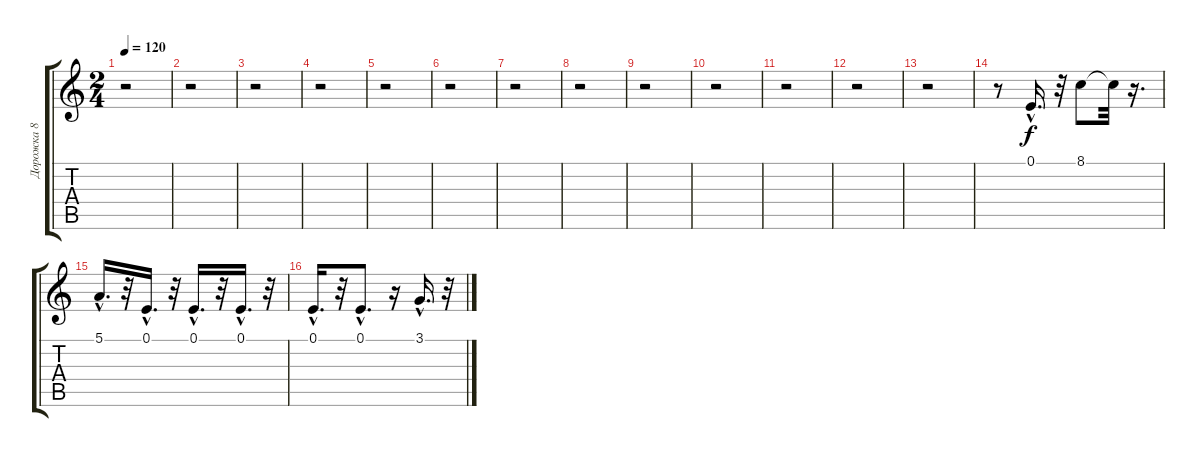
\track ("Дорожка 8" "Дорожка 8") {instrument fx5brightness}
\staff {score tabs}
\tuning (E4 B3 G3 D3 A2 D2) {hide}
\ts (2 4)
\tempo 120
\clef g2
\ks c
r.2{dy f} |
r.2 |
r.2 |
r.2 |
r.2 |
r.2 |
r.2 |
r.2 |
r.2 |
r.2 |
r.2 |
r.2 |
r.2 |
r.8 0.1{hac}.16{d} r.32 8.1.8 8.1{t}.32 r.16{d} |
5.1{hac}.16{d} r.32 0.1{hac}.16{d} r.32 0.1{hac}.16{d} r.32 0.1{hac}.16{d} r.32 |
0.1{hac}.16{d} r.32 0.1{hac}.8{d} r.16 3.1{hac}.16{d} r.32
